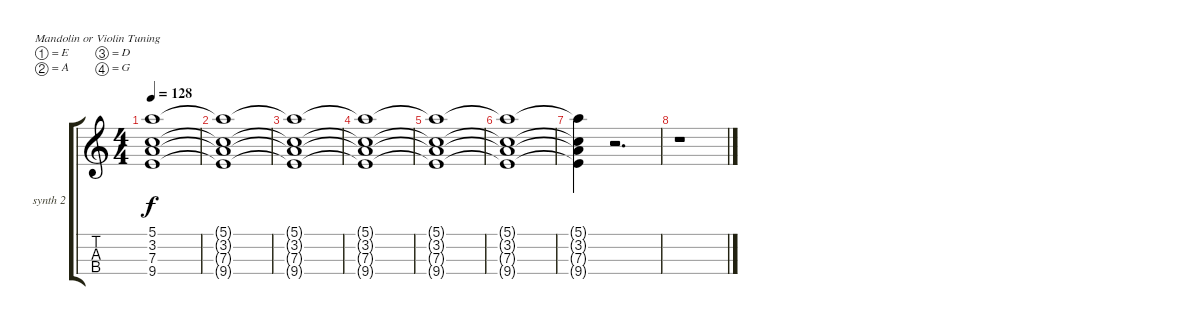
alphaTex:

\bracketExtendMode groupsimilarinstruments
\firstSystemTrackNameOrientation horizontal
\otherSystemsTrackNameOrientation horizontal
\track ("synth 2" "synth 2") {instrument violin}
\staff {score tabs}
\tuning (E5 A4 D4 G3)
\ts (4 4)
\tempo 128
\clef g2
\scale
0.333333
\ks c
(3.2{t} 7.3{t} 9.4{t} 5.1{t}).1{dy f} |
\scale
0.333333 (5.1{t} 3.2{t} 7.3{t} 9.4{t}).1 |
\scale
0.333333 (9.4{t} 7.3{t} 3.2{t} 5.1{t}).1 |
\scale
0.333333 (9.4{t} 7.3{t} 3.2{t} 5.1{t}).1 |
\scale
0.333333 (9.4{t} 7.3{t} 3.2{t} 5.1{t}).1 |
\scale
0.333333 (9.4{t} 7.3{t} 3.2{t} 5.1{t}).1 |
(9.4{t} 7.3{t} 3.2{t} 5.1{t}).4 r.2{d} |
r.1
